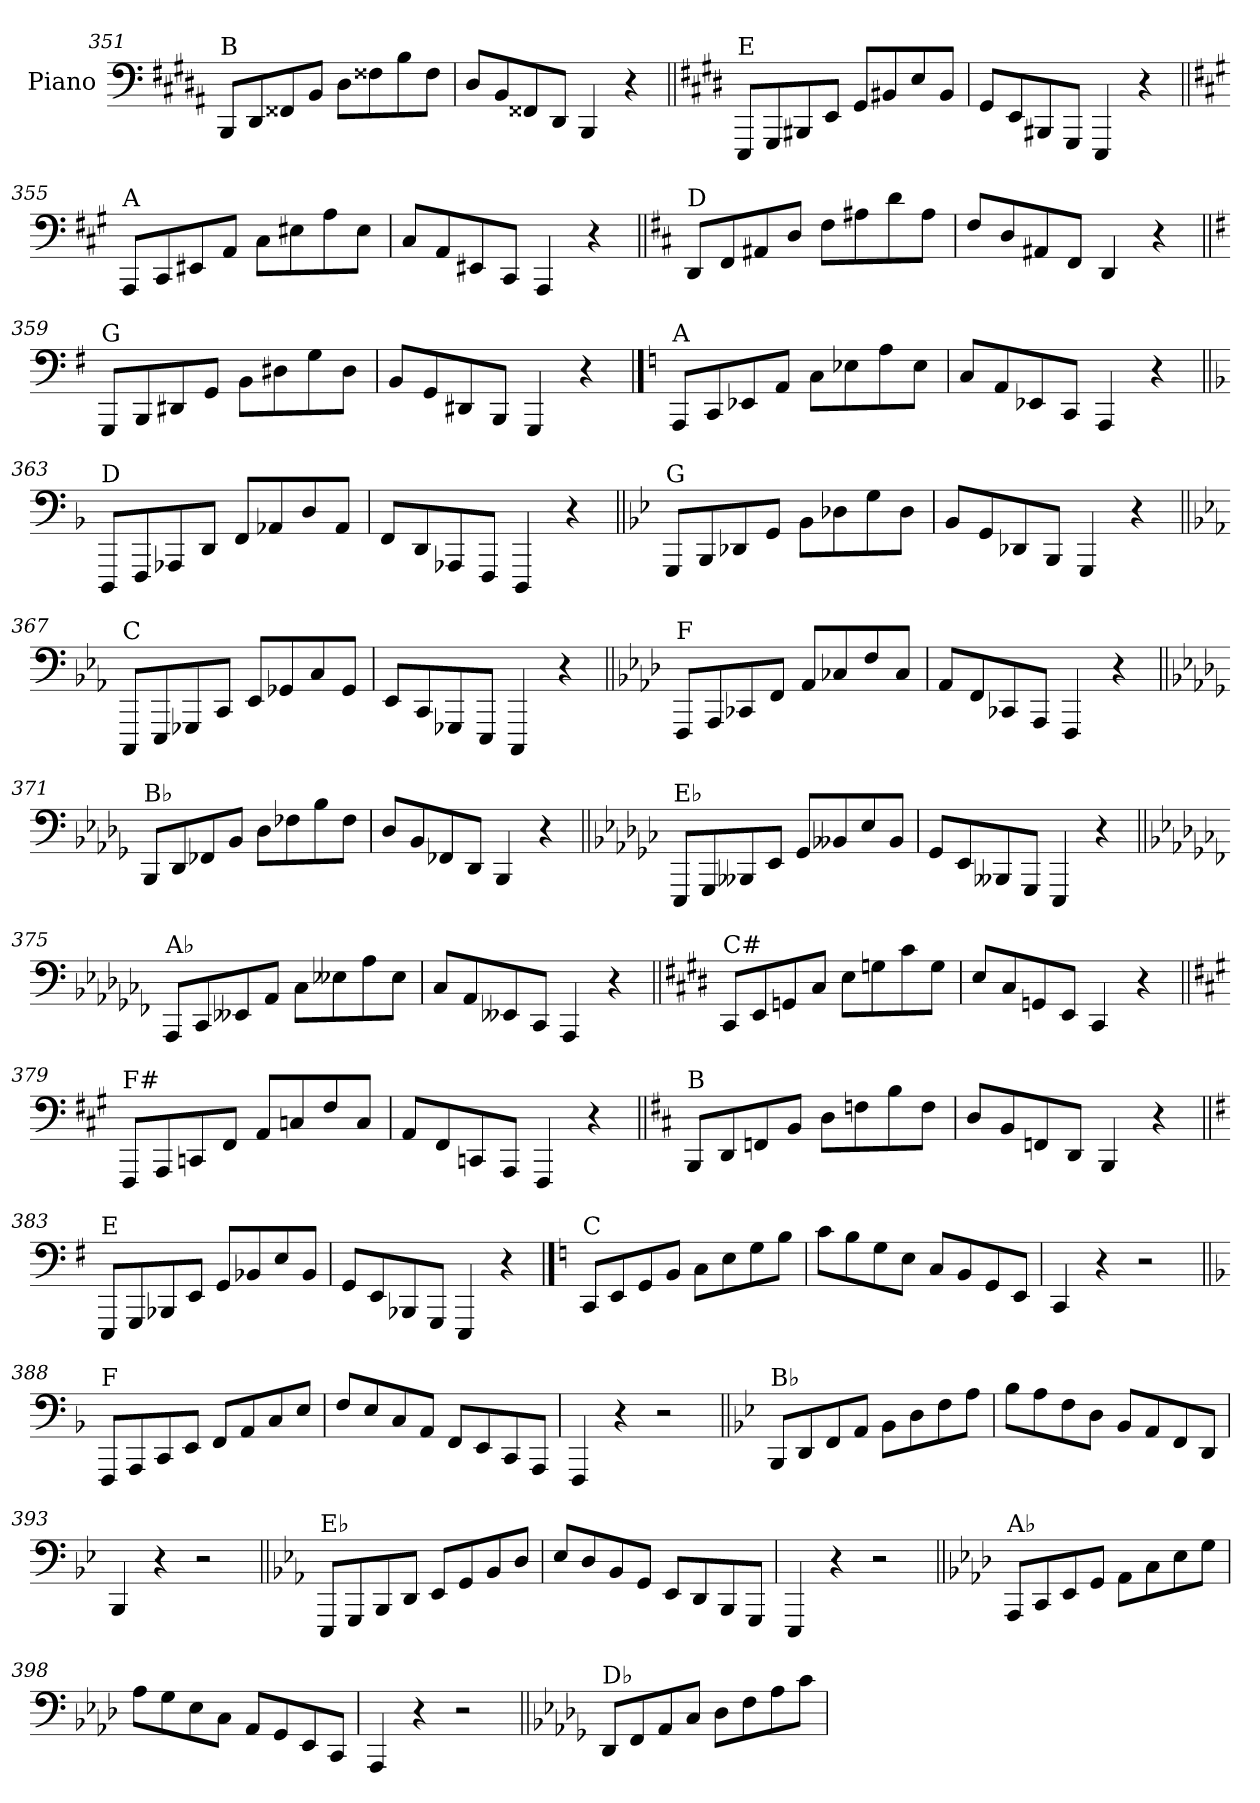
**kern
*part1
*staff1
*I"Piano
*I'Pno.
*clefF4
*k[f#c#g#d#a#]
=351
!LO:TX:a:t=B
8BBB/L
8DD#/
8FF##X/
8BB/J
8D#\L
8F##X\
8B\
8F##\J
=352
8D#/L
8BB/
8FF##X/
8DD#/J
4BBB/
4r
=353||
*k[f#c#g#d#]
!LO:TX:a:t=E
8EEE/L
8GGG#/
8BBB#X/
8EE/J
8GG#/L
8BB#X/
8E/
8BB#/J
=354
8GG#/L
8EE/
8BBB#X/
8GGG#/J
4EEE/
4r
!!LO:LB:g=z
=355||
*k[f#c#g#]
!LO:TX:a:t=A
8AAA/L
8CC#/
8EE#X/
8AA/J
8C#\L
8E#X\
8A\
8E#\J
=356
8C#/L
8AA/
8EE#X/
8CC#/J
4AAA/
4r
=357||
*k[f#c#]
!LO:TX:a:t=D
8DD/L
8FF#/
8AA#X/
8D/J
8F#\L
8A#X\
8d\
8A#\J
=358
8F#/L
8D/
8AA#X/
8FF#/J
4DD/
4r
=359||
*k[f#]
!LO:TX:a:t=G
8GGG/L
8BBB/
8DD#X/
8GG/J
8BB\L
8D#X\
8G\
8D#\J
=360
8BB/L
8GG/
8DD#X/
8BBB/J
4GGG/
4r
!!LO:LB:g=z
==361
*k[]
!LO:TX:a:t=A
8AAA/L
8CC/
8EE-X/
8AA/J
8C\L
8E-X\
8A\
8E-\J
=362
8C/L
8AA/
8EE-X/
8CC/J
4AAA/
4r
=363||
*k[b-]
!LO:TX:a:t=D
8DDD/L
8FFF/
8AAA-X/
8DD/J
8FF/L
8AA-X/
8D/
8AA-/J
=364
8FF/L
8DD/
8AAA-X/
8FFF/J
4DDD/
4r
=365||
*k[b-e-]
!LO:TX:a:t=G
8GGG/L
8BBB-/
8DD-X/
8GG/J
8BB-\L
8D-X\
8G\
8D-\J
=366
8BB-/L
8GG/
8DD-X/
8BBB-/J
4GGG/
4r
!!LO:LB:g=z
=367||
*k[b-e-a-]
!LO:TX:a:t=C
8CCC/L
8EEE-/
8GGG-X/
8CC/J
8EE-/L
8GG-X/
8C/
8GG-/J
=368
8EE-/L
8CC/
8GGG-X/
8EEE-/J
4CCC/
4r
=369||
*k[b-e-a-d-]
!LO:TX:a:t=F
8FFF/L
8AAA-/
8CC-X/
8FF/J
8AA-/L
8C-X/
8F/
8C-/J
=370
8AA-/L
8FF/
8CC-X/
8AAA-/J
4FFF/
4r
=371||
*k[b-e-a-d-g-]
!LO:TX:a:t=B♭
8BBB-/L
8DD-/
8FF-X/
8BB-/J
8D-\L
8F-X\
8B-\
8F-\J
=372
8D-/L
8BB-/
8FF-X/
8DD-/J
4BBB-/
4r
!!LO:LB:g=z
=373||
*k[b-e-a-d-g-c-]
!LO:TX:a:t=E♭
8EEE-/L
8GGG-/
8BBB--X/
8EE-/J
8GG-/L
8BB--X/
8E-/
8BB--/J
=374
8GG-/L
8EE-/
8BBB--X/
8GGG-/J
4EEE-/
4r
=375||
*k[b-e-a-d-g-c-f-]
!LO:TX:a:t=A♭
8AAA-/L
8CC-/
8EE--X/
8AA-/J
8C-\L
8E--X\
8A-\
8E--\J
=376
8C-/L
8AA-/
8EE--X/
8CC-/J
4AAA-/
4r
=377||
*k[f#c#g#d#]
!LO:TX:a:t=C#
8CC#/L
8EE/
8GGn/
8C#/J
8E\L
8Gn\
8c#\
8G\J
=378
8E/L
8C#/
8GGn/
8EE/J
4CC#/
4r
!!LO:LB:g=z
=379||
*k[f#c#g#]
!LO:TX:a:t=F#
8FFF#/L
8AAA/
8CCn/
8FF#/J
8AA/L
8Cn/
8F#/
8C/J
=380
8AA/L
8FF#/
8CCn/
8AAA/J
4FFF#/
4r
=381||
*k[f#c#]
!LO:TX:a:t=B
8BBB/L
8DD/
8FFn/
8BB/J
8D\L
8Fn\
8B\
8F\J
=382
8D/L
8BB/
8FFn/
8DD/J
4BBB/
4r
=383||
*k[f#]
!LO:TX:a:t=E
8EEE/L
8GGG/
8BBB-X/
8EE/J
8GG/L
8BB-X/
8E/
8BB-/J
=384
8GG/L
8EE/
8BBB-X/
8GGG/J
4EEE/
4r
!!LO:PB:g=z
==385
*k[]
!LO:TX:a:t=C
8CC/L
8EE/
8GG/
8BB/J
8C\L
8E\
8G\
8B\J
=386
8c\L
8B\
8G\
8E\J
8C/L
8BB/
8GG/
8EE/J
=387
4CC/
4r
2r
=388||
*k[b-]
!LO:TX:a:t=F
8FFF/L
8AAA/
8CC/
8EE/J
8FF/L
8AA/
8C/
8E/J
=389
8F/L
8E/
8C/
8AA/J
8FF/L
8EE/
8CC/
8AAA/J
=390
4FFF/
4r
2r
!!LO:LB:g=z
=391||
*k[b-e-]
!LO:TX:a:t=B♭
8BBB-/L
8DD/
8FF/
8AA/J
8BB-\L
8D\
8F\
8A\J
=392
8B-\L
8A\
8F\
8D\J
8BB-/L
8AA/
8FF/
8DD/J
=393
4BBB-/
4r
2r
=394||
*k[b-e-a-]
!LO:TX:a:t=E♭
8EEE-/L
8GGG/
8BBB-/
8DD/J
8EE-/L
8GG/
8BB-/
8D/J
=395
8E-/L
8D/
8BB-/
8GG/J
8EE-/L
8DD/
8BBB-/
8GGG/J
=396
4EEE-/
4r
2r
!!LO:LB:g=z
=397||
*k[b-e-a-d-]
!LO:TX:a:t=A♭
8AAA-/L
8CC/
8EE-/
8GG/J
8AA-\L
8C\
8E-\
8G\J
=398
8A-\L
8G\
8E-\
8C\J
8AA-/L
8GG/
8EE-/
8CC/J
=399
4AAA-/
4r
2r
=400||
*k[b-e-a-d-g-]
!LO:TX:a:t=D♭
8DD-/L
8FF/
8AA-/
8C/J
8D-\L
8F\
8A-\
8c\J
=
*-
